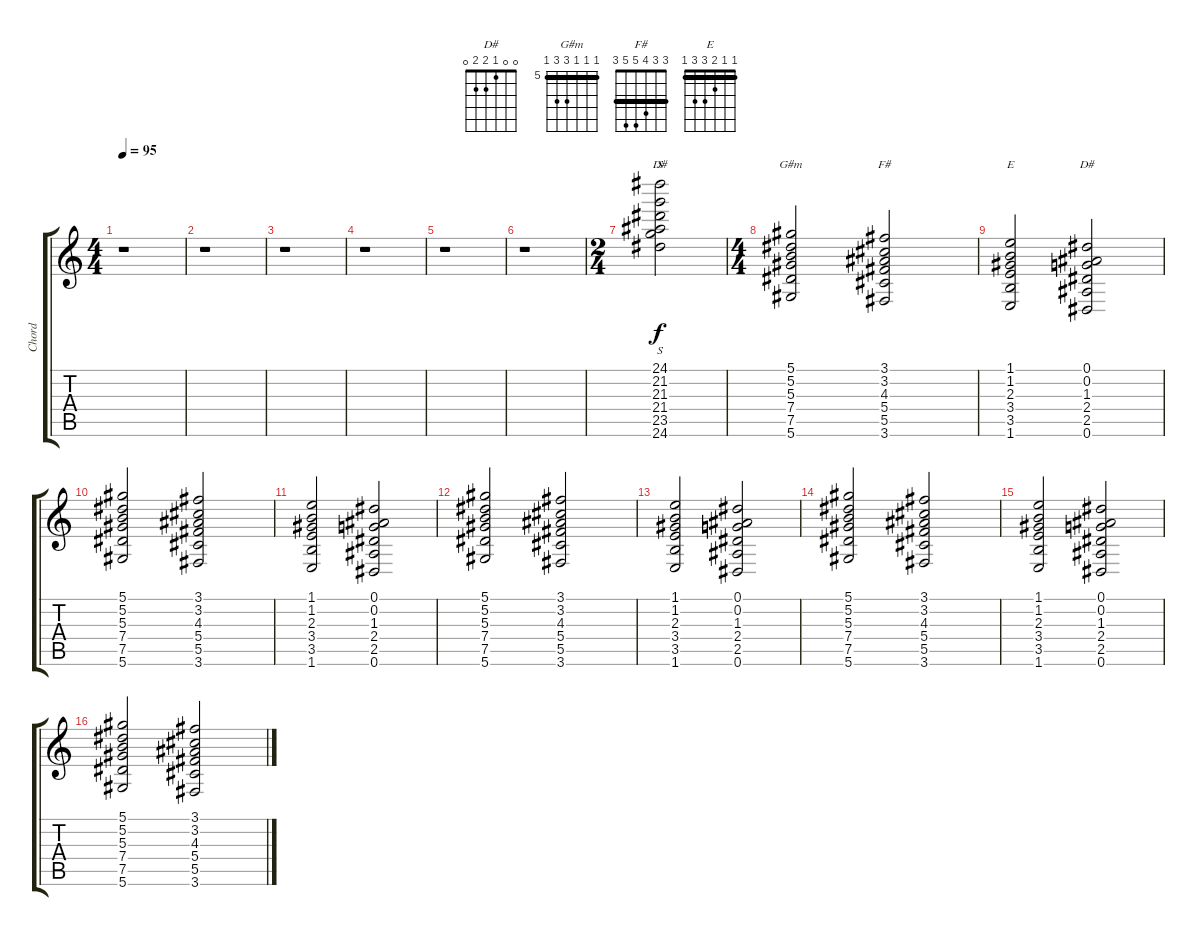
\track ("Chord" "Chord") {instrument distortionguitar}
\staff {score tabs}
\tuning (Eb4 Bb3 Gb3 Db3 Ab2 Eb2) {hide}
\chord ("D#" 24 21 21 21 23 24) {firstfret 20 barre 21}
\chord ("G#m" 5 5 5 7 7 5) {firstfret 5 barre 5}
\chord ("F#" 3 3 4 5 5 3) {barre 3}
\chord ("E" 1 1 2 3 3 1) {barre 1}
\chord ("D#" 0 0 1 2 2 0)
\ts (4 4)
\tempo 95
\clef g2
\ks c
r.1{dy f} |
r.1 |
r.1 |
r.1 |
r.1 |
r.1 |
\ts (2 4)
(24.1 21.2 21.3 21.4 23.5 24.6).2{s ch "D#"} |
\ts (4 4)
(5.1 5.2 5.3 7.4 7.5 5.6).2{ch "G#m"} (3.1 3.2 4.3 5.4 5.5 3.6).2{ch "F#"} |
(1.1 1.2 2.3 3.4 3.5 1.6).2{ch "E"} (0.1 0.2 1.3 2.4 2.5 0.6).2{ch "D#"} |
(5.1 5.2 5.3 7.4 7.5 5.6).2 (3.1 3.2 4.3 5.4 5.5 3.6).2 |
(1.1 1.2 2.3 3.4 3.5 1.6).2 (0.1 0.2 1.3 2.4 2.5 0.6).2 |
(5.1 5.2 5.3 7.4 7.5 5.6).2 (3.1 3.2 4.3 5.4 5.5 3.6).2 |
(1.1 1.2 2.3 3.4 3.5 1.6).2 (0.1 0.2 1.3 2.4 2.5 0.6).2 |
(5.1 5.2 5.3 7.4 7.5 5.6).2 (3.1 3.2 4.3 5.4 5.5 3.6).2 |
(1.1 1.2 2.3 3.4 3.5 1.6).2 (0.1 0.2 1.3 2.4 2.5 0.6).2 |
(5.1 5.2 5.3 7.4 7.5 5.6).2 (3.1 3.2 4.3 5.4 5.5 3.6).2
